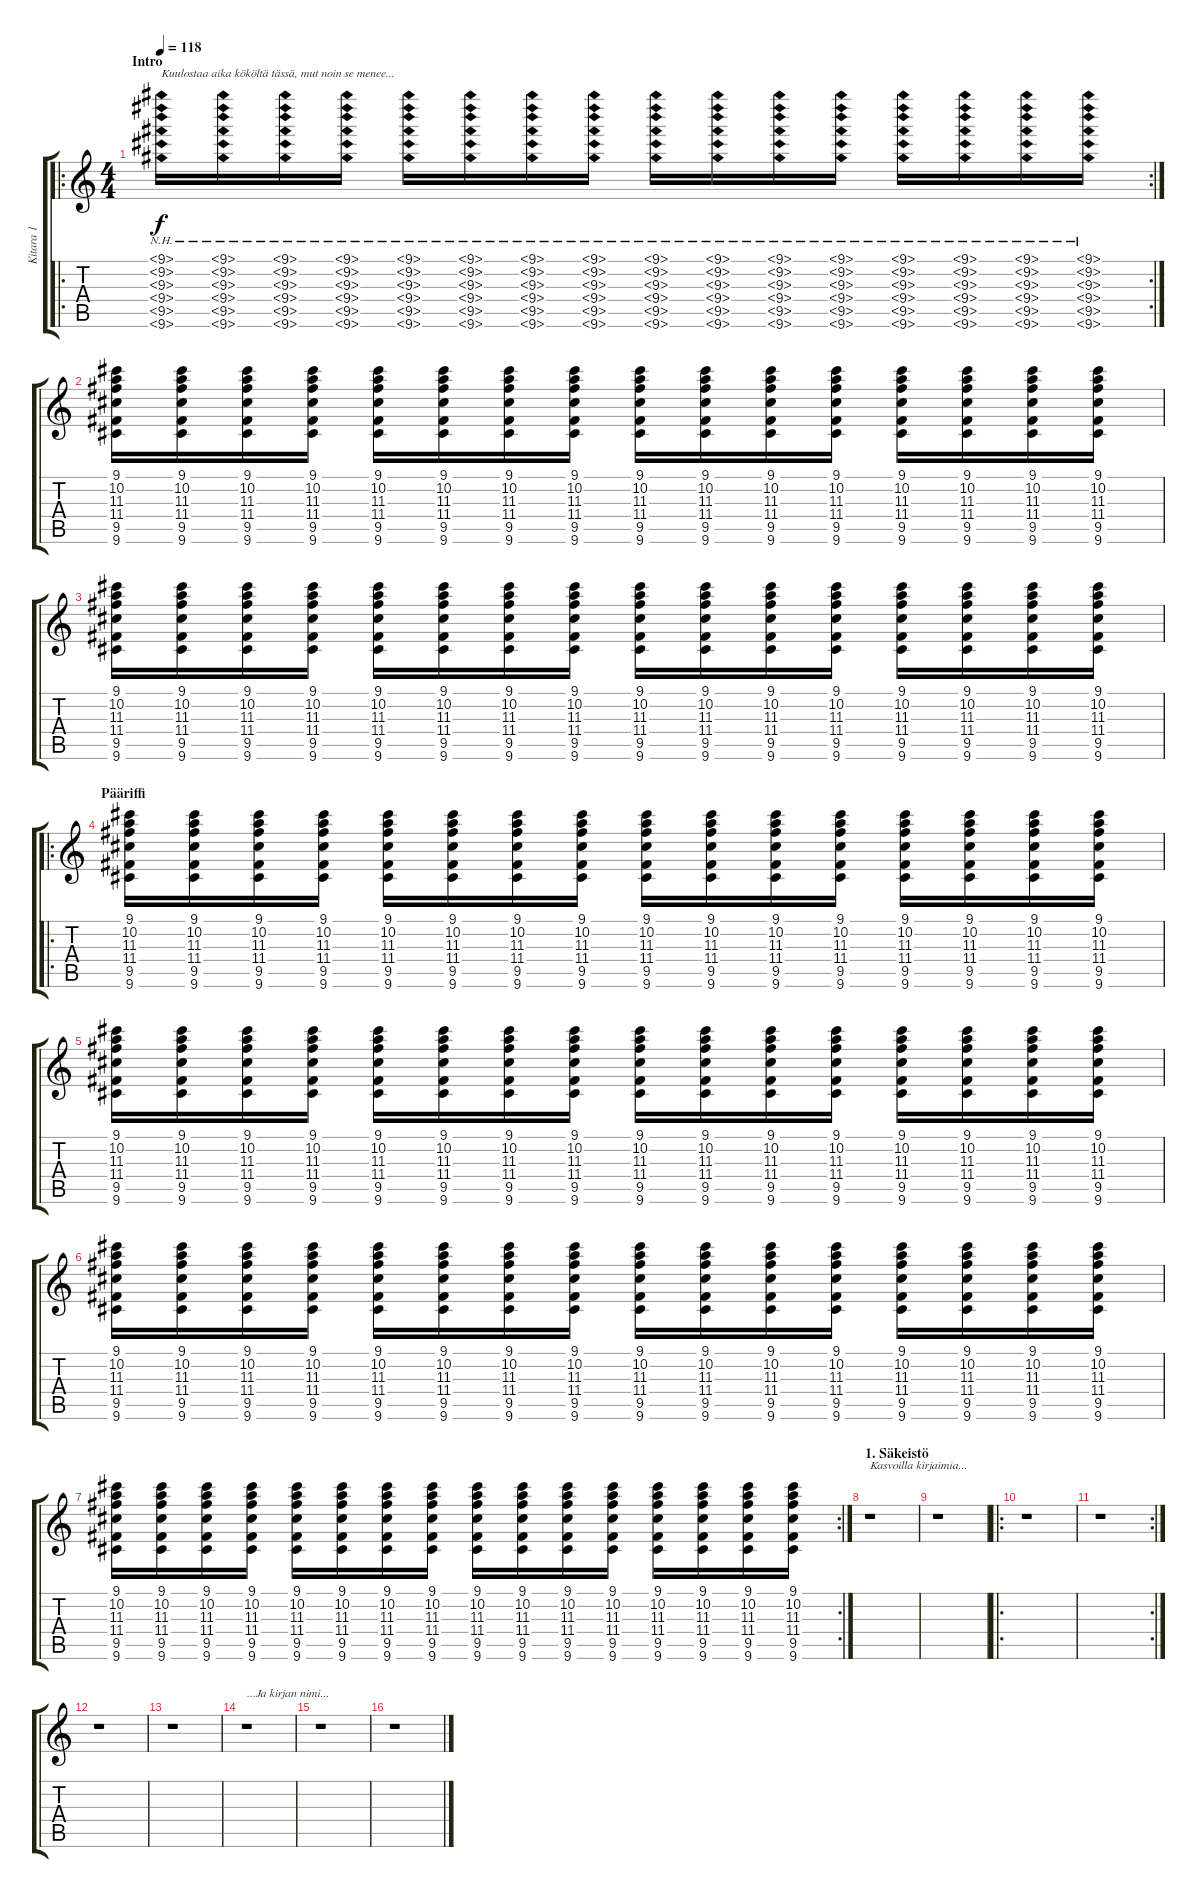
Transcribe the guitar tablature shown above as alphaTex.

\track ("Kitara 1" "Kitara 1") {instrument distortionguitar}
\staff {score tabs}
\tuning (E4 B3 G3 D3 A2 E2) {hide}
\ro
\rc 2
\ts (4 4)
\section ("" "Intro")
\tempo 118
\clef g2
\ks c
(9.1{nh} 9.2{nh} 9.3{nh} 9.4{nh} 9.5{nh} 9.6{nh}).16{txt "Kuulostaa aika kököltä tässä, mut noin se menee..." dy f instrument distortionguitar} (9.1{nh} 9.2{nh} 9.3{nh} 9.4{nh} 9.5{nh} 9.6{nh}).16 (9.1{nh} 9.2{nh} 9.3{nh} 9.4{nh} 9.5{nh} 9.6{nh}).16 (9.1{nh} 9.2{nh} 9.3{nh} 9.4{nh} 9.5{nh} 9.6{nh}).16 (9.1{nh} 9.2{nh} 9.3{nh} 9.4{nh} 9.5{nh} 9.6{nh}).16 (9.1{nh} 9.2{nh} 9.3{nh} 9.4{nh} 9.5{nh} 9.6{nh}).16 (9.1{nh} 9.2{nh} 9.3{nh} 9.4{nh} 9.5{nh} 9.6{nh}).16 (9.1{nh} 9.2{nh} 9.3{nh} 9.4{nh} 9.5{nh} 9.6{nh}).16 (9.1{nh} 9.2{nh} 9.3{nh} 9.4{nh} 9.5{nh} 9.6{nh}).16 (9.1{nh} 9.2{nh} 9.3{nh} 9.4{nh} 9.5{nh} 9.6{nh}).16 (9.1{nh} 9.2{nh} 9.3{nh} 9.4{nh} 9.5{nh} 9.6{nh}).16 (9.1{nh} 9.2{nh} 9.3{nh} 9.4{nh} 9.5{nh} 9.6{nh}).16 (9.1{nh} 9.2{nh} 9.3{nh} 9.4{nh} 9.5{nh} 9.6{nh}).16 (9.1{nh} 9.2{nh} 9.3{nh} 9.4{nh} 9.5{nh} 9.6{nh}).16 (9.1{nh} 9.2{nh} 9.3{nh} 9.4{nh} 9.5{nh} 9.6{nh}).16 (9.1{nh} 9.2{nh} 9.3{nh} 9.4{nh} 9.5{nh} 9.6{nh}).16 |
(9.1 10.2 11.3 11.4 9.5 9.6).16 (9.1 10.2 11.3 11.4 9.5 9.6).16 (9.1 10.2 11.3 11.4 9.5 9.6).16 (9.1 10.2 11.3 11.4 9.5 9.6).16 (9.1 10.2 11.3 11.4 9.5 9.6).16 (9.1 10.2 11.3 11.4 9.5 9.6).16 (9.1 10.2 11.3 11.4 9.5 9.6).16 (9.1 10.2 11.3 11.4 9.5 9.6).16 (9.1 10.2 11.3 11.4 9.5 9.6).16 (9.1 10.2 11.3 11.4 9.5 9.6).16 (9.1 10.2 11.3 11.4 9.5 9.6).16 (9.1 10.2 11.3 11.4 9.5 9.6).16 (9.1 10.2 11.3 11.4 9.5 9.6).16 (9.1 10.2 11.3 11.4 9.5 9.6).16 (9.1 10.2 11.3 11.4 9.5 9.6).16 (9.1 10.2 11.3 11.4 9.5 9.6).16 |
(9.1 10.2 11.3 11.4 9.5 9.6).16 (9.1 10.2 11.3 11.4 9.5 9.6).16 (9.1 10.2 11.3 11.4 9.5 9.6).16 (9.1 10.2 11.3 11.4 9.5 9.6).16 (9.1 10.2 11.3 11.4 9.5 9.6).16 (9.1 10.2 11.3 11.4 9.5 9.6).16 (9.1 10.2 11.3 11.4 9.5 9.6).16 (9.1 10.2 11.3 11.4 9.5 9.6).16 (9.1 10.2 11.3 11.4 9.5 9.6).16 (9.1 10.2 11.3 11.4 9.5 9.6).16 (9.1 10.2 11.3 11.4 9.5 9.6).16 (9.1 10.2 11.3 11.4 9.5 9.6).16 (9.1 10.2 11.3 11.4 9.5 9.6).16 (9.1 10.2 11.3 11.4 9.5 9.6).16 (9.1 10.2 11.3 11.4 9.5 9.6).16 (9.1 10.2 11.3 11.4 9.5 9.6).16 |
\ro
\section ("" "Pääriffi")
(9.1 10.2 11.3 11.4 9.5 9.6).16{volume 4} (9.1 10.2 11.3 11.4 9.5 9.6).16 (9.1 10.2 11.3 11.4 9.5 9.6).16 (9.1 10.2 11.3 11.4 9.5 9.6).16 (9.1 10.2 11.3 11.4 9.5 9.6).16 (9.1 10.2 11.3 11.4 9.5 9.6).16 (9.1 10.2 11.3 11.4 9.5 9.6).16 (9.1 10.2 11.3 11.4 9.5 9.6).16 (9.1 10.2 11.3 11.4 9.5 9.6).16 (9.1 10.2 11.3 11.4 9.5 9.6).16 (9.1 10.2 11.3 11.4 9.5 9.6).16 (9.1 10.2 11.3 11.4 9.5 9.6).16 (9.1 10.2 11.3 11.4 9.5 9.6).16 (9.1 10.2 11.3 11.4 9.5 9.6).16 (9.1 10.2 11.3 11.4 9.5 9.6).16 (9.1 10.2 11.3 11.4 9.5 9.6).16 |
(9.1 10.2 11.3 11.4 9.5 9.6).16{volume 4} (9.1 10.2 11.3 11.4 9.5 9.6).16 (9.1 10.2 11.3 11.4 9.5 9.6).16 (9.1 10.2 11.3 11.4 9.5 9.6).16 (9.1 10.2 11.3 11.4 9.5 9.6).16 (9.1 10.2 11.3 11.4 9.5 9.6).16 (9.1 10.2 11.3 11.4 9.5 9.6).16 (9.1 10.2 11.3 11.4 9.5 9.6).16 (9.1 10.2 11.3 11.4 9.5 9.6).16 (9.1 10.2 11.3 11.4 9.5 9.6).16 (9.1 10.2 11.3 11.4 9.5 9.6).16 (9.1 10.2 11.3 11.4 9.5 9.6).16 (9.1 10.2 11.3 11.4 9.5 9.6).16 (9.1 10.2 11.3 11.4 9.5 9.6).16 (9.1 10.2 11.3 11.4 9.5 9.6).16 (9.1 10.2 11.3 11.4 9.5 9.6).16 |
(9.1 10.2 11.3 11.4 9.5 9.6).16{volume 4} (9.1 10.2 11.3 11.4 9.5 9.6).16 (9.1 10.2 11.3 11.4 9.5 9.6).16 (9.1 10.2 11.3 11.4 9.5 9.6).16 (9.1 10.2 11.3 11.4 9.5 9.6).16 (9.1 10.2 11.3 11.4 9.5 9.6).16 (9.1 10.2 11.3 11.4 9.5 9.6).16 (9.1 10.2 11.3 11.4 9.5 9.6).16 (9.1 10.2 11.3 11.4 9.5 9.6).16 (9.1 10.2 11.3 11.4 9.5 9.6).16 (9.1 10.2 11.3 11.4 9.5 9.6).16 (9.1 10.2 11.3 11.4 9.5 9.6).16 (9.1 10.2 11.3 11.4 9.5 9.6).16 (9.1 10.2 11.3 11.4 9.5 9.6).16 (9.1 10.2 11.3 11.4 9.5 9.6).16 (9.1 10.2 11.3 11.4 9.5 9.6).16 |
\rc 2
(9.1 10.2 11.3 11.4 9.5 9.6).16{volume 4} (9.1 10.2 11.3 11.4 9.5 9.6).16 (9.1 10.2 11.3 11.4 9.5 9.6).16 (9.1 10.2 11.3 11.4 9.5 9.6).16 (9.1 10.2 11.3 11.4 9.5 9.6).16 (9.1 10.2 11.3 11.4 9.5 9.6).16 (9.1 10.2 11.3 11.4 9.5 9.6).16 (9.1 10.2 11.3 11.4 9.5 9.6).16 (9.1 10.2 11.3 11.4 9.5 9.6).16 (9.1 10.2 11.3 11.4 9.5 9.6).16 (9.1 10.2 11.3 11.4 9.5 9.6).16 (9.1 10.2 11.3 11.4 9.5 9.6).16 (9.1 10.2 11.3 11.4 9.5 9.6).16 (9.1 10.2 11.3 11.4 9.5 9.6).16 (9.1 10.2 11.3 11.4 9.5 9.6).16 (9.1 10.2 11.3 11.4 9.5 9.6).16 |
\section ("" "1. Säkeistö")
r.1{txt "Kasvoilla kirjaimia..."} |
r.1 |
\ro
r.1 |
\rc 2
r.1 |
r.1 |
r.1 |
r.1{txt "...Ja kirjan nimi..."} |
r.1 |
r.1
